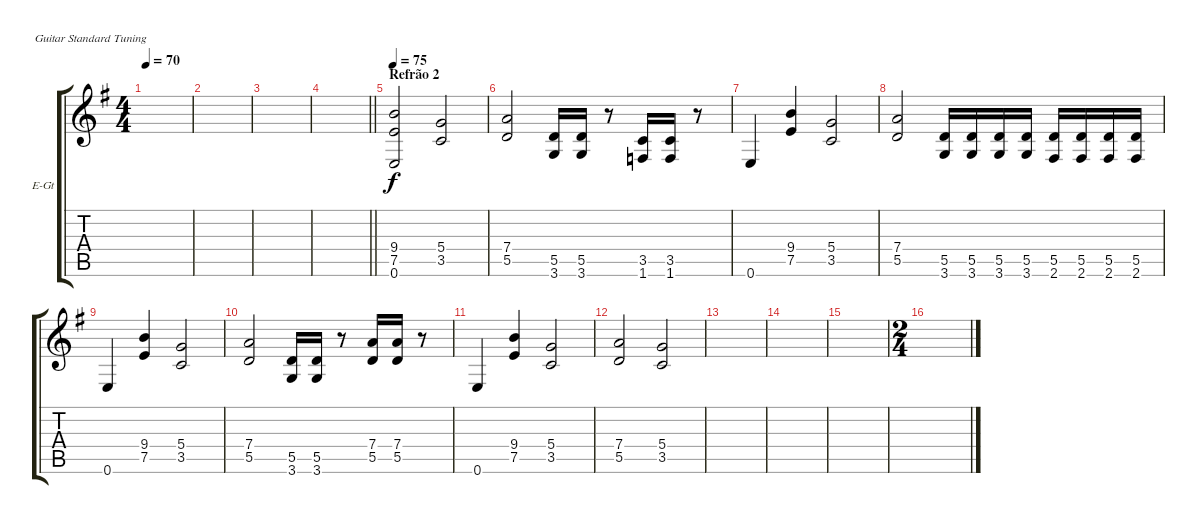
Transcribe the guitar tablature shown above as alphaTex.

\bracketExtendMode groupsimilarinstruments
\firstSystemTrackNameOrientation horizontal
\otherSystemsTrackNameOrientation horizontal
\track ("Dave Rhythm" "E-Gt") {instrument distortionguitar}
\staff {score tabs}
\tuning (E4 B3 G3 D3 A2 E2)
\ts (4 4)
\tempo 70
\clef g2
\scale
0.333333
\ks eminor
|
\scale
0.333333 |
\scale
0.333333 |
\scale
0.333333
\barLineRight lightlight
|
\section ("" "Refrão 2")
\tempo 75
\scale
0.333333 (9.4 7.5 0.6).2 (5.4 3.5).2 |
\scale
0.333333 (7.4 5.5).2 (5.5 3.6).16 (5.5 3.6).16 r.8 (3.5 1.6).16 (3.5 1.6).16 r.8 |
\scale
0.333333 0.6.4 (9.4 7.5).4 (5.4 3.5).2 |
\scale
0.333333 (7.4 5.5).2 (5.5 3.6).16 (5.5 3.6).16 (5.5 3.6).16 (5.5 3.6).16 (5.5 2.6).16 (5.5 2.6).16 (5.5 2.6).16 (5.5 2.6).16 |
\scale
0.333333 0.6.4 (9.4 7.5).4 (5.4 3.5).2 |
\scale
0.333333 (7.4 5.5).2 (5.5 3.6).16 (5.5 3.6).16 r.8 (7.4 5.5).16 (7.4 5.5).16 r.8 |
\scale
0.333333 0.6.4 (9.4 7.5).4 (5.4 3.5).2 |
\scale
0.333333 (7.4 5.5).2 (5.4 3.5).2 |
\scale
0.333333 |
\scale
0.333333 |
\scale
0.333333 |
\ts (2 4)
\beaming (8 2 2 2 2)
\scale
0.404389
